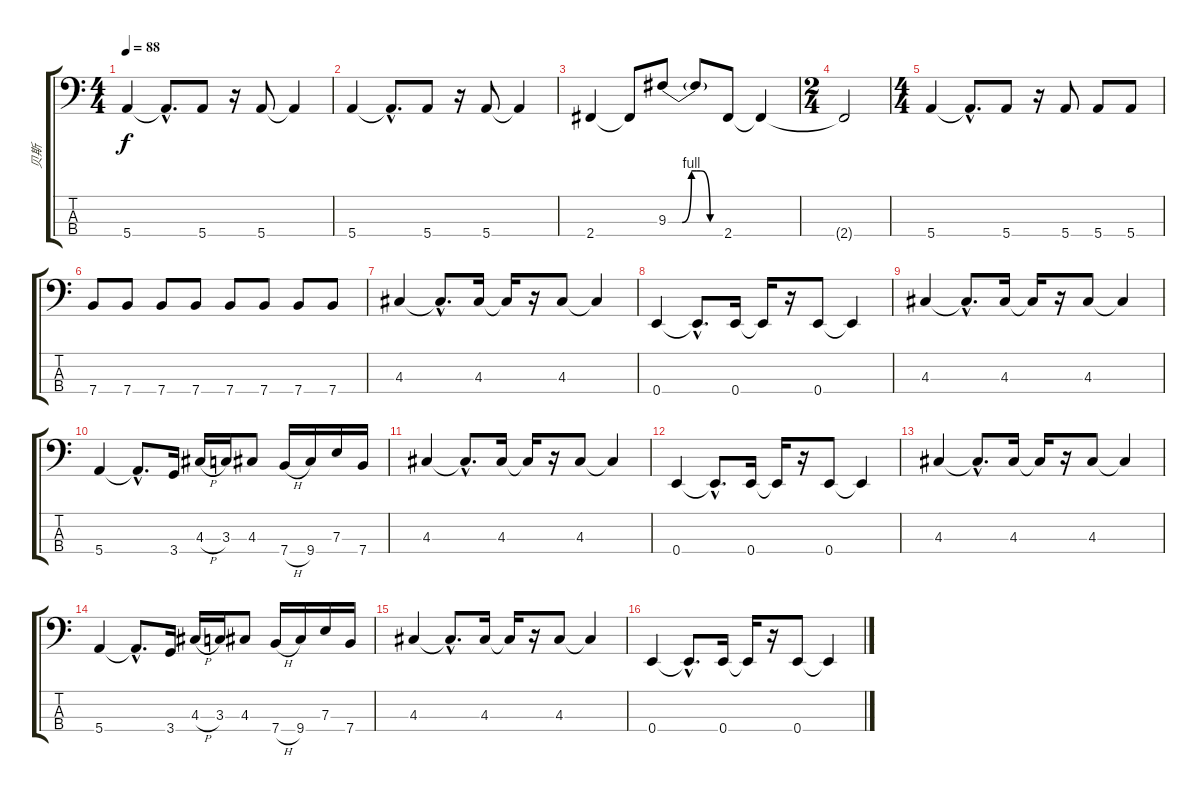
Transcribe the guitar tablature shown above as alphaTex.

\track ("贝斯" "贝斯") {instrument electricbassfinger}
\staff {score tabs}
\tuning (G2 D2 A1 E1) {hide}
\ts (4 4)
\tempo 88
\clef f4
\ks c
5.4.4{dy f} 5.4{hac t}.8{d} 5.4.8 r.16 5.4.8 5.4{t}.4 |
5.4.4 5.4{hac t}.8{d} 5.4.8 r.16 5.4.8 5.4{t}.4 |
2.4.4 2.4{t}.8 9.3{be (custom 0 0 15 0 25 4 30 4 35 4 45 0 60 0)}.8 9.3{t}.8 2.4.8 2.4{t}.4 |
\ts (2 4)
2.4{t}.2 |
\ts (4 4)
5.4.4 5.4{hac t}.8{d} 5.4.8 r.16 5.4.8 5.4.8 5.4.8 |
7.4.8 7.4.8 7.4.8 7.4.8 7.4.8 7.4.8 7.4.8 7.4.8 |
4.3.4 4.3{hac t}.8{d} 4.3.16 4.3{t}.16 r.16 4.3.8 4.3{t}.4 |
0.4.4 0.4{hac t}.8{d} 0.4.16 0.4{t}.16 r.16 0.4.8 0.4{t}.4 |
4.3.4 4.3{hac t}.8{d} 4.3.16 4.3{t}.16 r.16 4.3.8 4.3{t}.4 |
5.4.4 5.4{hac t}.8{d} 3.4.16 4.3{h}.16 3.3.16 4.3.8 7.4{h}.16 9.4.16 7.3.16 7.4.16 |
4.3.4 4.3{hac t}.8{d} 4.3.16 4.3{t}.16 r.16 4.3.8 4.3{t}.4 |
0.4.4 0.4{hac t}.8{d} 0.4.16 0.4{t}.16 r.16 0.4.8 0.4{t}.4 |
4.3.4 4.3{hac t}.8{d} 4.3.16 4.3{t}.16 r.16 4.3.8 4.3{t}.4 |
5.4.4 5.4{hac t}.8{d} 3.4.16 4.3{h}.16 3.3.16 4.3.8 7.4{h}.16 9.4.16 7.3.16 7.4.16 |
4.3.4 4.3{hac t}.8{d} 4.3.16 4.3{t}.16 r.16 4.3.8 4.3{t}.4 |
0.4.4 0.4{hac t}.8{d} 0.4.16 0.4{t}.16 r.16 0.4.8 0.4{t}.4
